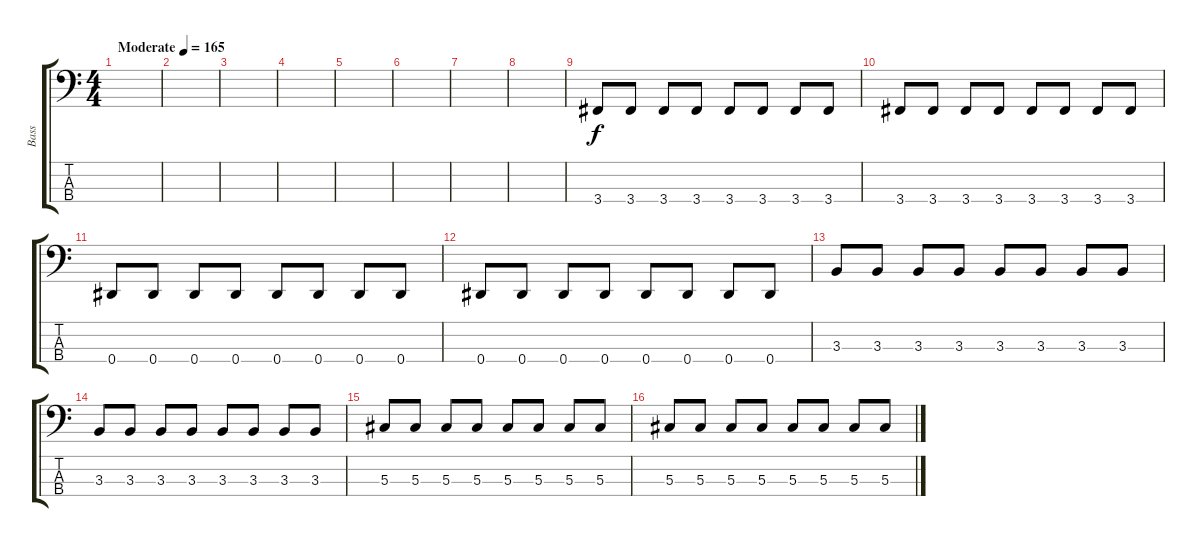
\track ("Bass" "Bass") {instrument electricbassfinger}
\staff {score tabs}
\tuning (Gb2 Db2 Ab1 Eb1) {hide}
\ts (4 4)
\tempo (165 "Moderate")
\clef f4
\ks c
|
|
|
|
|
|
|
|
3.4.8 3.4.8 3.4.8 3.4.8 3.4.8 3.4.8 3.4.8 3.4.8 |
3.4.8 3.4.8 3.4.8 3.4.8 3.4.8 3.4.8 3.4.8 3.4.8 |
0.4.8 0.4.8 0.4.8 0.4.8 0.4.8 0.4.8 0.4.8 0.4.8 |
0.4.8 0.4.8 0.4.8 0.4.8 0.4.8 0.4.8 0.4.8 0.4.8 |
3.3.8 3.3.8 3.3.8 3.3.8 3.3.8 3.3.8 3.3.8 3.3.8 |
3.3.8 3.3.8 3.3.8 3.3.8 3.3.8 3.3.8 3.3.8 3.3.8 |
5.3.8 5.3.8 5.3.8 5.3.8 5.3.8 5.3.8 5.3.8 5.3.8 |
5.3.8 5.3.8 5.3.8 5.3.8 5.3.8 5.3.8 5.3.8 5.3.8
